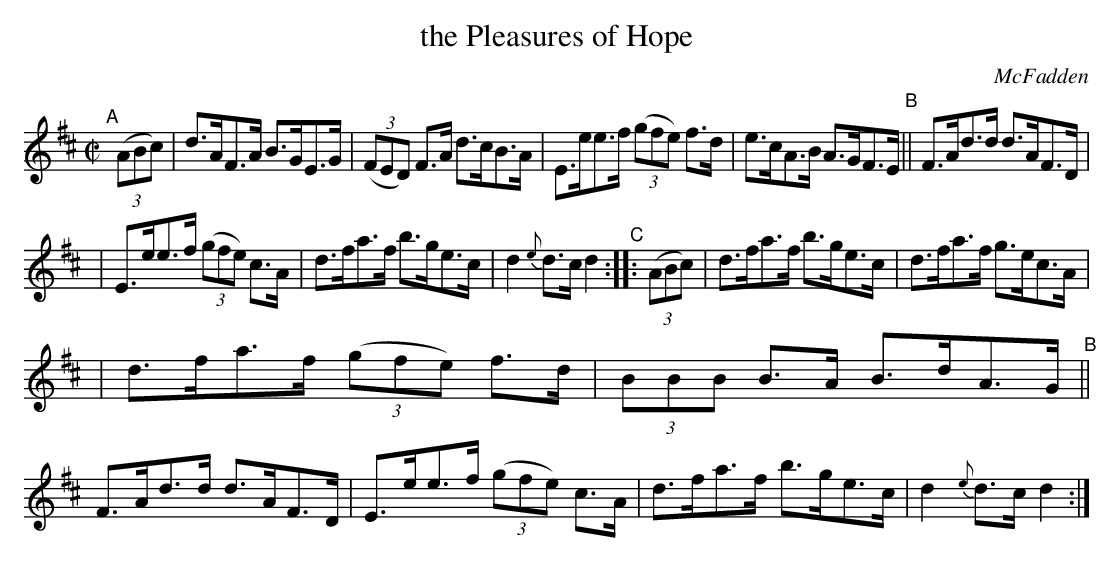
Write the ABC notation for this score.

X:1
T: the Pleasures of Hope
O: McFadden
M: C|
L: 1/8
K: D
"^A"[|] (3(ABc) | d>AF>A B>GE>G | (3(FED) F>A d>cB>A | E>ee>f (3(gfe) f>d | e>cA>B A>GF>E "^B"|| F>Ad>d d>AF>D |
| E>ee>f (3(gfe) c>A | d>fa>f b>ge>c | d2 {e}d>cd2 "^C":: (3(ABc) | d>fa>f b>ge>c | d>fa>f g>ec>A |
| d>fa>f (3(gfe) f>d | (3BBB B>A B>dA>G "^B"|| F>Ad>d d>AF>D | E>ee>f (3(gfe) c>A | d>fa>f b>ge>c | d2 {e}d>cd2 :|
